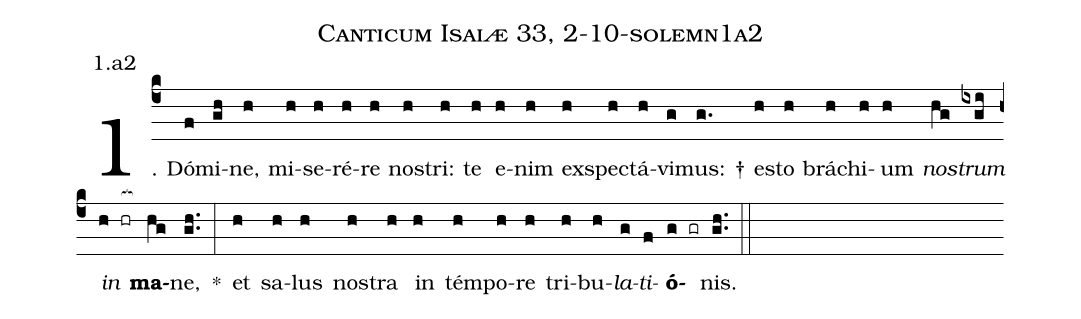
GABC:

name: Canticum Isaiæ 33, 2-10-solemn1a2;
annotation: 1.a2;
%%
(c4)1. Dó(f)mi(gh)ne,(h) mi(h)se(h)ré(h)re(h) nos(h)tri:(h) te(h) e(h)nim(h) ex(h)spec(h)tá(h)vi(g)mus: †(g.) es(h)to(h) brá(h)chi(h)um(h) <i>nos</i>(hg)<i>trum</i>(ixgi) <i>in</i>(h hr[ocb:1{]) <b>ma</b>(hg[ocb:0}])ne,(gh..) *(:) et(h) sa(h)lus(h) nos(h)tra(h) in(h) tém(h)po(h)re(h) tri(h)bu(h)<i>la</i>(g)<i>ti</i>(f)<b>ó</b>(g gr)nis.(gh..) (::)
